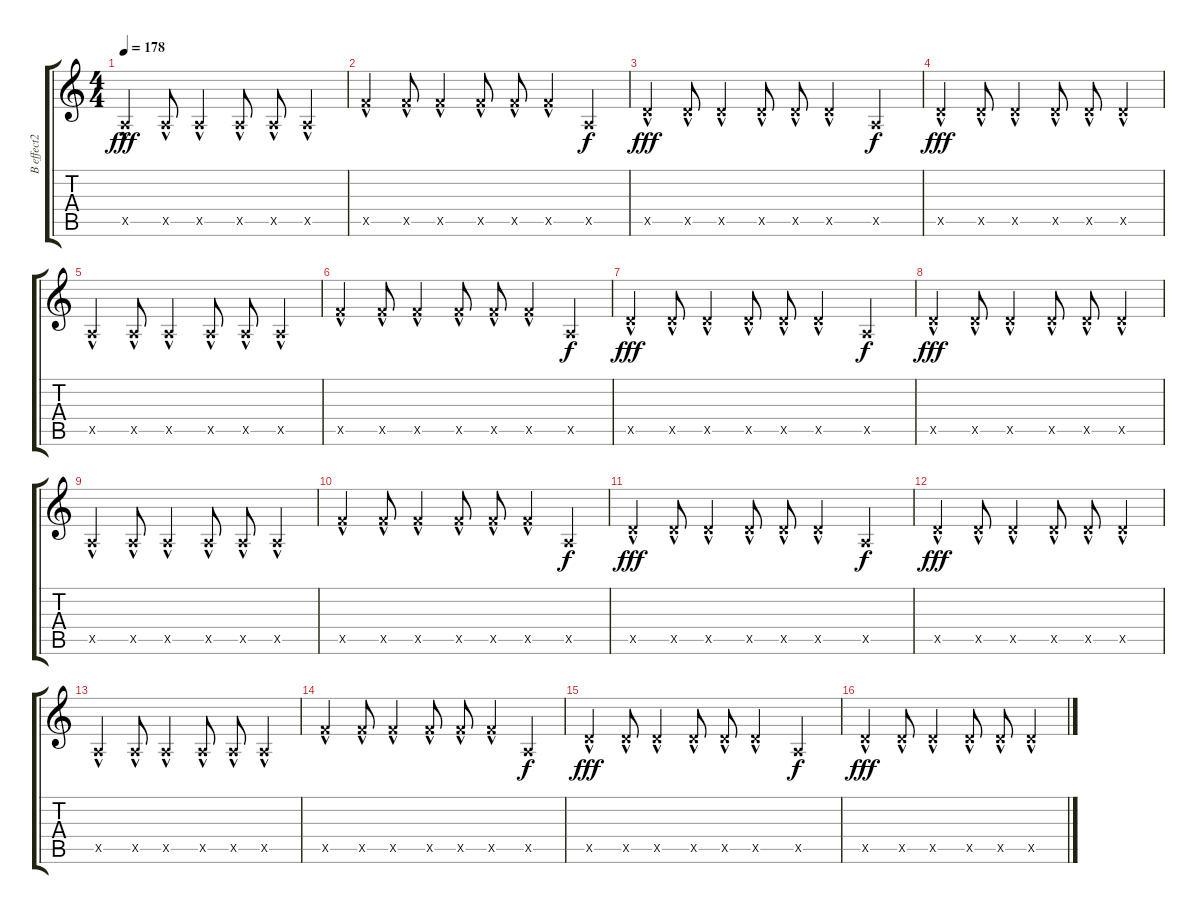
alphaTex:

\track ("B effect2" "B effect2") {instrument acousticguitarsteel}
\staff {score tabs}
\tuning (E4 B3 G3 D3 A2 E2) {hide}
\ts (4 4)
\tempo 178
\clef g2
\ks c
0.5{hac x}.4{dy fff} 0.5{hac x}.8 0.5{hac x}.4 0.5{hac x}.8 0.5{hac x}.8 0.5{hac x}.4 |
8.5{hac x}.4 8.5{hac x}.8 8.5{hac x}.4 8.5{hac x}.8 8.5{hac x}.8 8.5{hac x}.4 0.5{x}.4{dy f} |
5.5{hac x}.4{dy fff} 5.5{hac x}.8 5.5{hac x}.4 5.5{hac x}.8 5.5{hac x}.8 5.5{hac x}.2 0.5{x}.2{dy f} |
5.5{hac x}.4{dy fff} 5.5{hac x}.8 5.5{hac x}.4 5.5{hac x}.8 5.5{hac x}.8 5.5{hac x}.4 |
0.5{hac x}.4 0.5{hac x}.8 0.5{hac x}.4 0.5{hac x}.8 0.5{hac x}.8 0.5{hac x}.4 |
8.5{hac x}.4 8.5{hac x}.8 8.5{hac x}.4 8.5{hac x}.8 8.5{hac x}.8 8.5{hac x}.4 0.5{x}.4{dy f} |
5.5{hac x}.4{dy fff} 5.5{hac x}.8 5.5{hac x}.4 5.5{hac x}.8 5.5{hac x}.8 5.5{hac x}.2 0.5{x}.2{dy f} |
5.5{hac x}.4{dy fff} 5.5{hac x}.8 5.5{hac x}.4 5.5{hac x}.8 5.5{hac x}.8 5.5{hac x}.4 |
0.5{hac x}.4 0.5{hac x}.8 0.5{hac x}.4 0.5{hac x}.8 0.5{hac x}.8 0.5{hac x}.4 |
8.5{hac x}.4 8.5{hac x}.8 8.5{hac x}.4 8.5{hac x}.8 8.5{hac x}.8 8.5{hac x}.4 0.5{x}.4{dy f} |
5.5{hac x}.4{dy fff} 5.5{hac x}.8 5.5{hac x}.4 5.5{hac x}.8 5.5{hac x}.8 5.5{hac x}.2 0.5{x}.2{dy f} |
5.5{hac x}.4{dy fff} 5.5{hac x}.8 5.5{hac x}.4 5.5{hac x}.8 5.5{hac x}.8 5.5{hac x}.4 |
0.5{hac x}.4 0.5{hac x}.8 0.5{hac x}.4 0.5{hac x}.8 0.5{hac x}.8 0.5{hac x}.4 |
8.5{hac x}.4 8.5{hac x}.8 8.5{hac x}.4 8.5{hac x}.8 8.5{hac x}.8 8.5{hac x}.4 0.5{x}.4{dy f} |
5.5{hac x}.4{dy fff} 5.5{hac x}.8 5.5{hac x}.4 5.5{hac x}.8 5.5{hac x}.8 5.5{hac x}.2 0.5{x}.2{dy f} |
5.5{hac x}.4{dy fff} 5.5{hac x}.8 5.5{hac x}.4 5.5{hac x}.8 5.5{hac x}.8 5.5{hac x}.4
